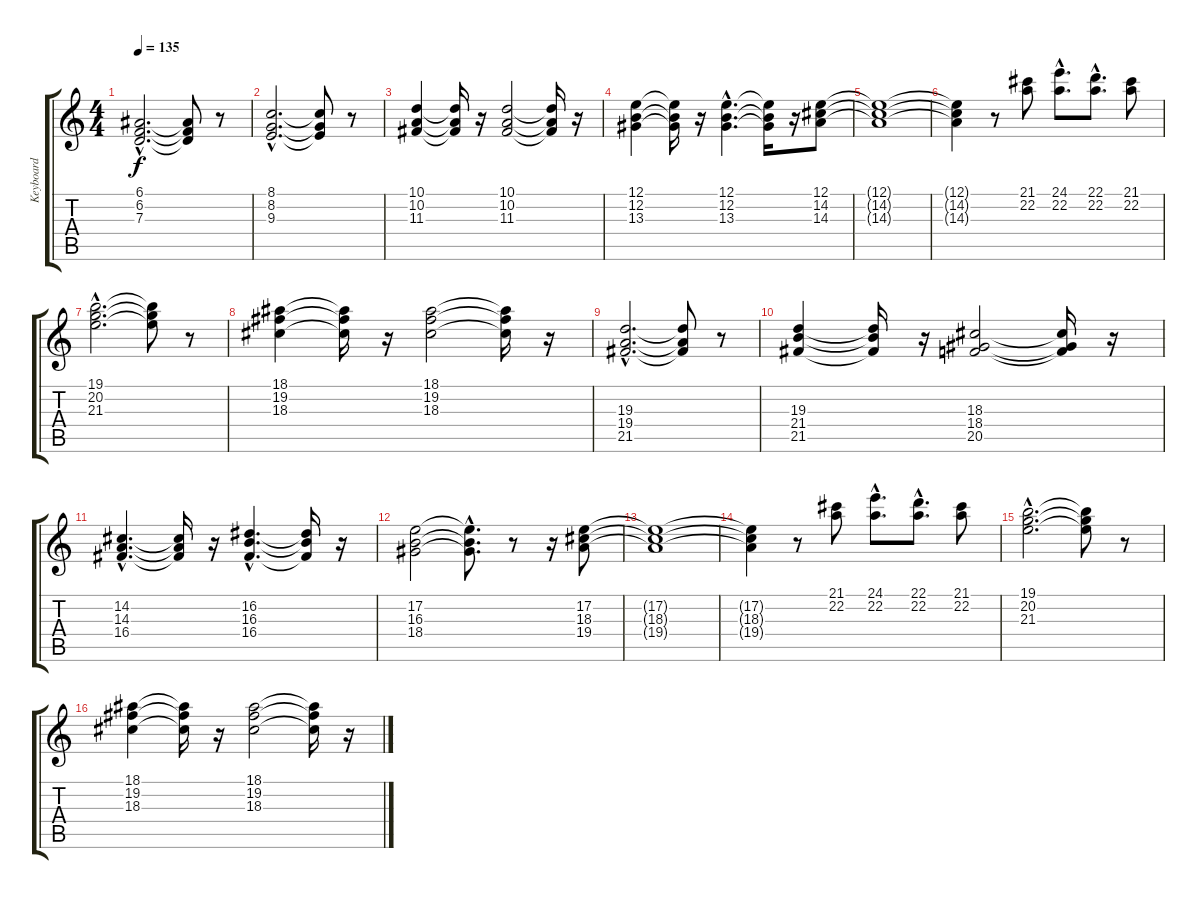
\track ("Keyboard" "Keyboard") {instrument acousticgrandpiano}
\staff {score tabs}
\tuning (E4 B3 G3 D3 A2 E2) {hide}
\ts (4 4)
\tempo 135
\clef g2
\ks c
(6.1{hac} 6.2{hac} 7.3{hac}).2{d dy f} (6.1{t} 6.2{t} 7.3{t}).8 r.8 |
(8.1{hac} 8.2{hac} 9.3{hac}).2{d} (8.1{t} 8.2{t} 9.3{t}).8 r.8 |
(10.1 10.2 11.3).4 (10.1{t} 10.2{t} 11.3{t}).16 r.16 (10.1 10.2 11.3).2 (10.1{t} 10.2{t} 11.3{t}).16 r.16 |
(12.1 12.2 13.3).4 (12.1{t} 12.2{t} 13.3{t}).16 r.16 (12.1{hac} 12.2{hac} 13.3{hac}).4{d} (12.1{t} 12.2{t} 13.3{t}).16 r.16 (12.1 14.2 14.3).8 |
(12.1{t} 14.2{t} 14.3{t}).1 |
(12.1{t} 14.2{t} 14.3{t}).4 r.8 (21.1 22.2).8 (24.1{hac} 22.2{hac}).8{d} (22.1{hac} 22.2{hac}).8{d} (21.1 22.2).8 |
(19.1{hac} 20.2{hac} 21.3{hac}).2{d} (19.1{t} 20.2{t} 21.3{t}).8 r.8 |
(18.1 19.2 18.3).4 (18.1{t} 19.2{t} 18.3{t}).16 r.16 (18.1 19.2 18.3).2 (18.1{t} 19.2{t} 18.3{t}).16 r.16 |
(19.3{hac} 19.4{hac} 21.5{hac}).2{d} (19.3{t} 19.4{t} 21.5{t}).8 r.8 |
(19.3 21.4 21.5).4 (19.3{t} 21.4{t} 21.5{t}).16 r.16 (18.3 18.4 20.5).2 (18.3{t} 18.4{t} 20.5{t}).16 r.16 |
(14.2{hac} 14.3{hac} 16.4{hac}).4{d} (14.2{t} 14.3{t} 16.4{t}).16 r.16 (16.2{hac} 16.3{hac} 16.4{hac}).4{d} (16.2{t} 16.3{t} 16.4{t}).16 r.16 |
(17.2 16.3 18.4).2 (17.2{hac t} 16.3{hac t} 18.4{hac t}).8{d} r.8 r.16 (17.2 18.3 19.4).8 |
(17.2{t} 18.3{t} 19.4{t}).1 |
(17.2{t} 18.3{t} 19.4{t}).4 r.8 (21.1 22.2).8 (24.1{hac} 22.2{hac}).8{d} (22.1{hac} 22.2{hac}).8{d} (21.1 22.2).8 |
(19.1{hac} 20.2{hac} 21.3{hac}).2{d} (19.1{t} 20.2{t} 21.3{t}).8 r.8 |
(18.1 19.2 18.3).4 (18.1{t} 19.2{t} 18.3{t}).16 r.16 (18.1 19.2 18.3).2 (18.1{t} 19.2{t} 18.3{t}).16 r.16
